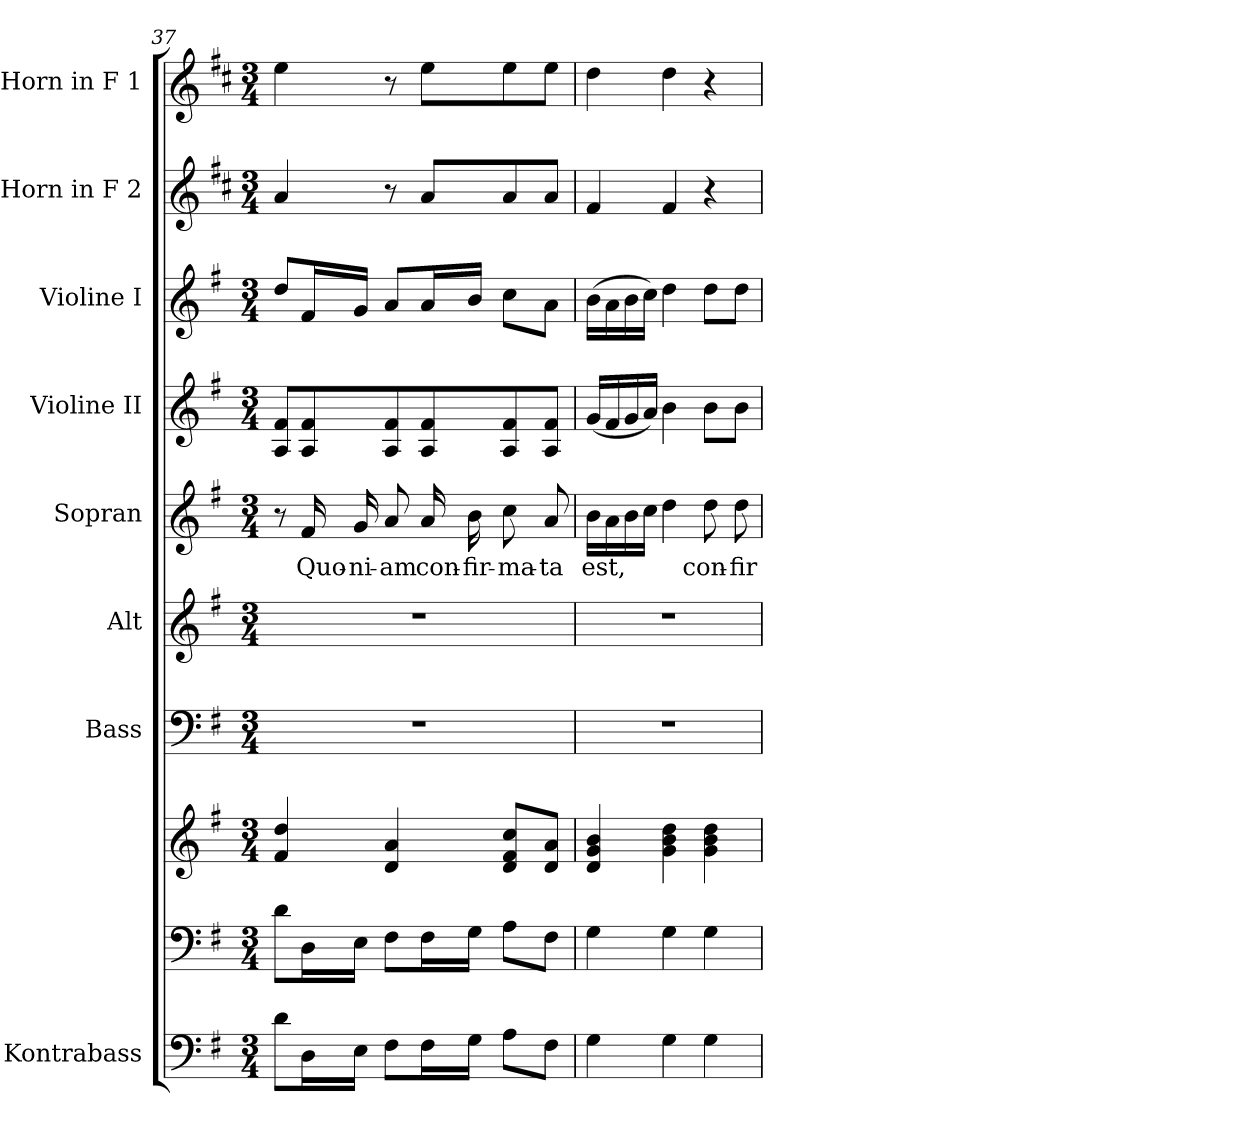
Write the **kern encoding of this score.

**kern	**kern	**kern	**kern	**kern	**kern	**text	**kern	**kern	**kern	**kern
*part9	*part8	*part8	*part7	*part6	*part5	*part5	*part4	*part3	*part2	*part1
*staff10	*staff9	*staff8	*staff7	*staff6	*staff5	*staff5	*staff4	*staff3	*staff2	*staff1
*I"Kontrabass	*	*	*I"Bass	*I"Alt	*I"Sopran	*	*I"Violine II	*I"Violine I	*I"Horn in F 2	*I"Horn in F 1
*I'Kb.	*	*	*I'B.	*I'A.	*I'S.	*	*I'Vl. II	*I'Vl. I	*	*
*clefF4	*clefF4	*clefG2	*clefF4	*clefG2	*clefG2	*	*clefG2	*clefG2	*clefG2	*clefG2
*ITrd7c12	*	*	*	*	*	*	*	*	*ITrd4c7	*ITrd4c7
*k[f#]	*k[f#]	*k[f#]	*k[f#]	*k[f#]	*k[f#]	*	*k[f#]	*k[f#]	*k[f#]	*k[f#]
*G:	*G:	*G:	*G:	*G:	*G:	*	*G:	*G:	*G:	*G:
*M3/4	*M3/4	*M3/4	*M3/4	*M3/4	*M3/4	*	*M3/4	*M3/4	*M3/4	*M3/4
=37	=37	=37	=37	=37	=37	=37	=37	=37	=37	=37
8D\L	8d\L	4f#/ 4dd/	2.r	2.r	8r	.	8A/ 8f#/L	8dd/L	4d/	4a\
!	!	!	!	!	!	!LO:LY:b	!	!	!	!
16DD\L	16D\L	.	.	.	16f#/	Quo-	8A/ 8f#/	16f#/L	.	.
!	!	!	!	!	!	!LO:LY:b	!	!	!	!
16EE\JJ	16E\JJ	.	.	.	16g/	-ni-	.	16g/JJ	.	.
!	!	!	!	!	!	!LO:LY:b	!	!	!	!
8FF#\L	8F#\L	4d/ 4a/	.	.	8a/	-am	8A/ 8f#/	8a/L	8r	8r
!	!	!	!	!	!	!LO:LY:b	!	!	!	!
16FF#\L	16F#\L	.	.	.	16a/	con-	8A/ 8f#/	16a/L	8d/L	8a\L
!	!	!	!	!	!	!LO:LY:b	!	!	!	!
16GG\JJ	16G\JJ	.	.	.	16b\	-fir-	.	16b/JJ	.	.
!	!	!	!	!	!	!LO:LY:b	!	!	!	!
8AA\L	8A\L	8d/ 8f#/ 8cc/L	.	.	8cc\	-ma-	8A/ 8f#/	8cc\L	8d/	8a\
!	!	!	!	!	!	!LO:LY:b	!	!	!	!
8FF#\J	8F#\J	8d/ 8a/J	.	.	8a/	-ta	8A/ 8f#/J	8a\J	8d/J	8a\J
=38	=38	=38	=38	=38	=38	=38	=38	=38	=38	=38
!	!	!	!	!	!	!LO:LY:b	!	!	!	!
4GG\	4G\	4d/ 4g/ 4b/	2.r	2.r	16b\LL	est,	(<16g/LL	(>16b\LL	4B/	4g\
.	.	.	.	.	16a\	.	16f#/	16a\	.	.
.	.	.	.	.	16b\	.	16g/	16b\	.	.
.	.	.	.	.	16cc\JJ	.	16a/JJ)	16cc\JJ)	.	.
4GG\	4G\	4g\ 4b\ 4dd\	.	.	4dd\	.	4b\	4dd\	4B/	4g\
!	!	!	!	!	!	!LO:LY:b	!	!	!	!
4GG\	4G\	4g\ 4b\ 4dd\	.	.	8dd\	con-	8b\L	8dd\L	4r	4r
!	!	!	!	!	!	!LO:LY:b	!	!	!	!
.	.	.	.	.	8dd\	-fir-	8b\J	8dd\J	.	.
=	=	=	=	=	=	=	=	=	=	=
*-	*-	*-	*-	*-	*-	*-	*-	*-	*-	*-
